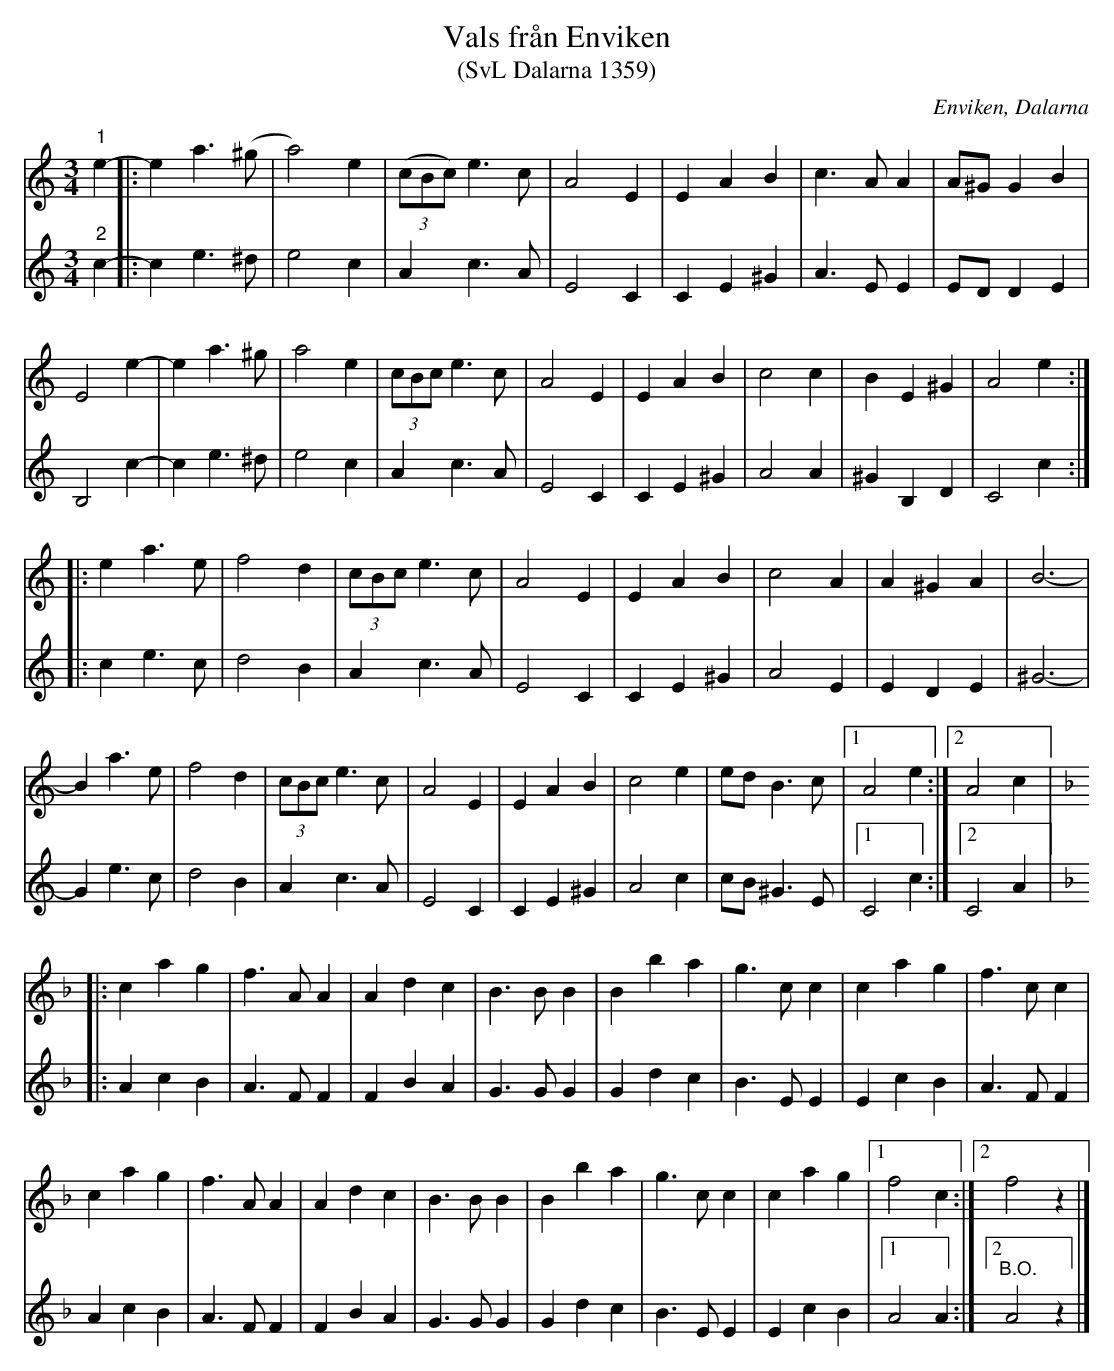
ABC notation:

X:1
T:Vals från Enviken
T:(SvL Dalarna 1359)
O:Enviken, Dalarna
L:1/4
M:3/4
K:Am
V:1
"^1" e- |: e a3/2 (^g/ | a2) e | (3(c/B/c/) e3/2 c/ | A2 E | E A B | c3/2 A/ A | A/^G/ G B |
E2 e- | e a3/2 ^g/ | a2 e | (3c/B/c/ e3/2 c/ | A2 E | E A B | c2 c | B E ^G | A2 e ::
e a3/2 e/ | f2 d | (3c/B/c/ e3/2 c/ | A2 E | E A B | c2 A | A ^G A | B3- |
B a3/2 e/ | f2 d | (3c/B/c/ e3/2 c/ | A2 E | E A B | c2 e | e/d/ B3/2 c/ |1 A2 e :|2 A2 c |:
[K:F] c a g | f3/2 A/ A | A d c | B3/2 B/ B | B b a | g3/2 c/ c | c a g | f3/2 c/ c |
c a g | f3/2 A/ A | A d c | B3/2 B/ B | B b a | g3/2 c/ c | c a g |1 f2 c :|2 f2 z |]
V:2
"^2" c- |: c e3/2 ^d/ | e2 c | A c3/2 A/ | E2 C | C E ^G | A3/2 E/ E | E/D/ D E | B,2 c- |
c e3/2 ^d/ | e2 c | A c3/2 A/ | E2 C | C E ^G | A2 A | ^G B, D | C2 c ::
c e3/2 c/ | d2 B | A c3/2 A/ | E2 C | C E ^G | A2 E | E D E | ^G3- |
G e3/2 c/ | d2 B | A c3/2 A/ | E2 C | C E ^G | A2 c | c/B/ ^G3/2 E/ |1 C2 c :|2 C2 A |:
[K:F] A c B | A3/2 F/ F | F B A | G3/2 G/ G | G d c | B3/2 E/ E | E c B | A3/2 F/ F |
A c B | A3/2 F/ F | F B A | G3/2 G/ G | G d c | B3/2 E/ E | E c B |1 A2 A :|2 "^B.O." A2 z |]
